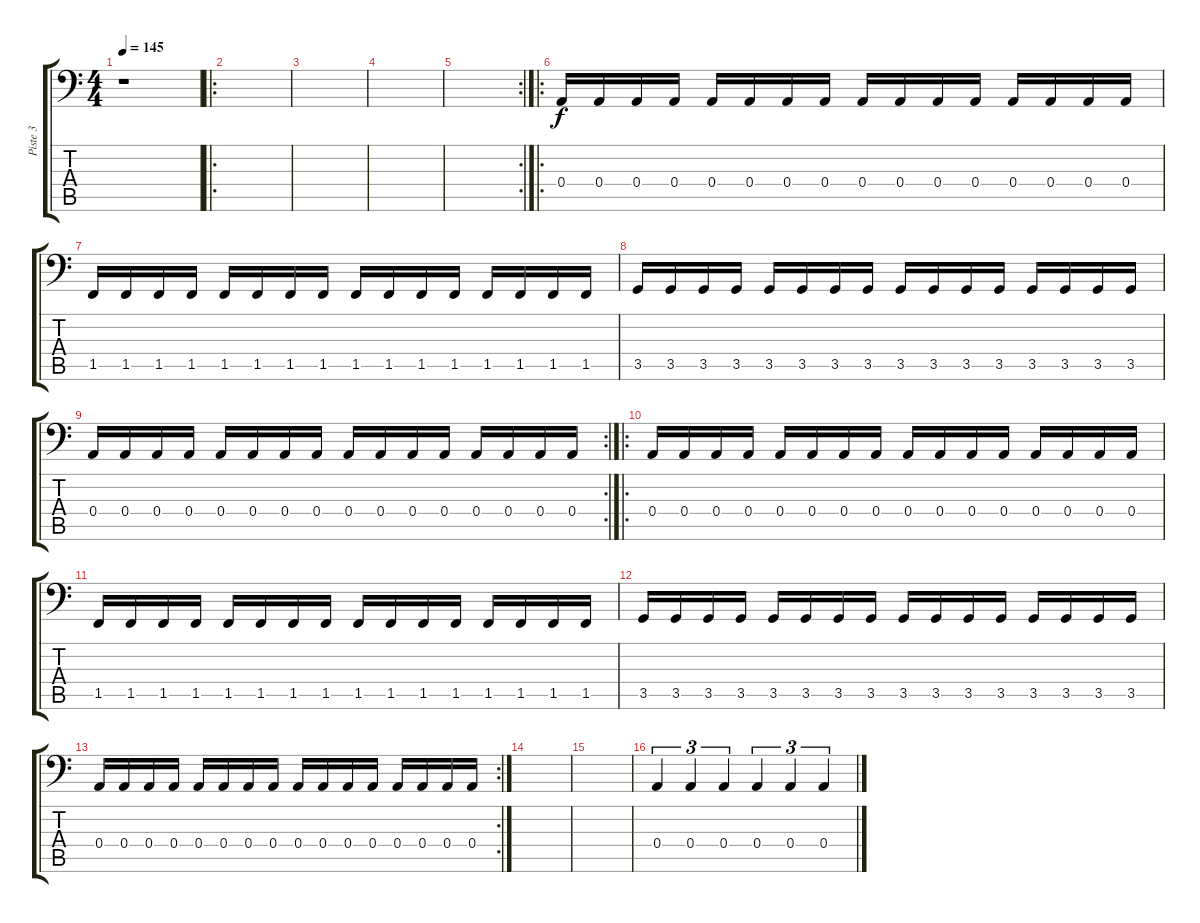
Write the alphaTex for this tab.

\track ("Piste 3" "Piste 3") {instrument electricbassfinger}
\staff {score tabs}
\tuning (C3 G2 D2 A1 E1 B0) {hide}
\ts (4 4)
\tempo 145
\clef f4
\ks c
r.1{dy f instrument electricbassfinger} |
\ro
|
|
|
\rc 2
|
\ro
0.4.16 0.4.16 0.4.16 0.4.16 0.4.16 0.4.16 0.4.16 0.4.16 0.4.16 0.4.16 0.4.16 0.4.16 0.4.16 0.4.16 0.4.16 0.4.16 |
1.5.16 1.5.16 1.5.16 1.5.16 1.5.16 1.5.16 1.5.16 1.5.16 1.5.16 1.5.16 1.5.16 1.5.16 1.5.16 1.5.16 1.5.16 1.5.16 |
3.5.16 3.5.16 3.5.16 3.5.16 3.5.16 3.5.16 3.5.16 3.5.16 3.5.16 3.5.16 3.5.16 3.5.16 3.5.16 3.5.16 3.5.16 3.5.16 |
\rc 2
0.4.16 0.4.16 0.4.16 0.4.16 0.4.16 0.4.16 0.4.16 0.4.16 0.4.16 0.4.16 0.4.16 0.4.16 0.4.16 0.4.16 0.4.16 0.4.16 |
\ro
0.4.16 0.4.16 0.4.16 0.4.16 0.4.16 0.4.16 0.4.16 0.4.16 0.4.16 0.4.16 0.4.16 0.4.16 0.4.16 0.4.16 0.4.16 0.4.16 |
1.5.16 1.5.16 1.5.16 1.5.16 1.5.16 1.5.16 1.5.16 1.5.16 1.5.16 1.5.16 1.5.16 1.5.16 1.5.16 1.5.16 1.5.16 1.5.16 |
3.5.16 3.5.16 3.5.16 3.5.16 3.5.16 3.5.16 3.5.16 3.5.16 3.5.16 3.5.16 3.5.16 3.5.16 3.5.16 3.5.16 3.5.16 3.5.16 |
\rc 2
0.4.16 0.4.16 0.4.16 0.4.16 0.4.16 0.4.16 0.4.16 0.4.16 0.4.16 0.4.16 0.4.16 0.4.16 0.4.16 0.4.16 0.4.16 0.4.16 |
|
|
0.4.4{tu (3 2)} 0.4.4{tu (3 2)} 0.4.4{tu (3 2)} 0.4.4{tu (3 2)} 0.4.4{tu (3 2)} 0.4.4{tu (3 2)}
